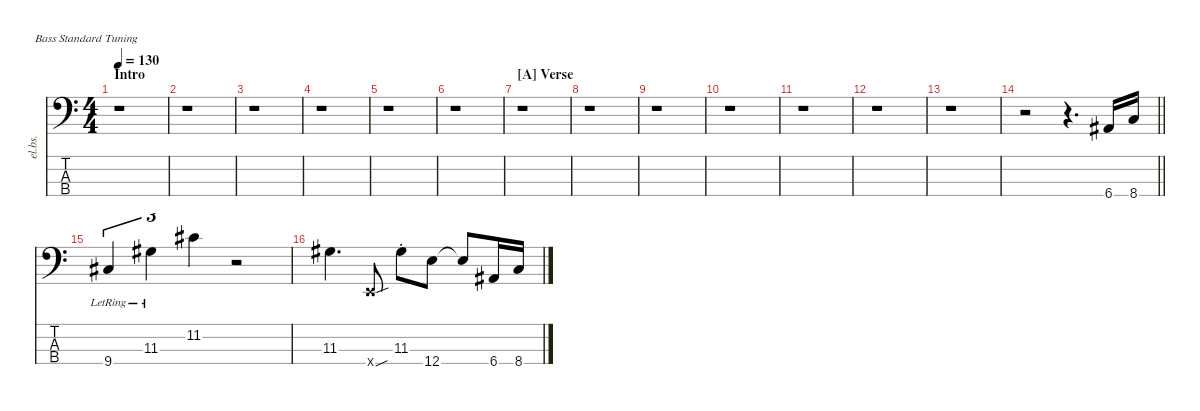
\defaultSystemsLayout 4
\hideDynamics
\bracketExtendMode nobrackets
\track ("Electric Bass" "el.bs.") {solo instrument electricbassfinger}
\staff {score tabs}
\tuning (G2 D2 A1 E1)
\ts (4 4)
\section ("" "Intro")
\tempo 130
\clef f4
\ks c
r.1{dy mf instrument electricbassfinger} |
r.1 |
r.1 |
r.1 |
r.1 |
r.1 |
\section ("A" "Verse")
r.1 |
r.1 |
r.1 |
r.1 |
r.1 |
r.1 |
r.1 |
\barLineRight lightlight
r.2 r.4{d} 6.4{acc #}.16 8.4.16 |
9.4{lr acc #}.4{tu (3 2)} 11.3{lr acc #}.4{tu (3 2)} 11.2{acc #}.4{tu (3 2)} r.2 |
11.3{acc #}.4{d} 0.4{sou x}.8 11.3{st acc #}.8 12.4.8 12.4{t}.8 6.4{acc #}.16 8.4.16
